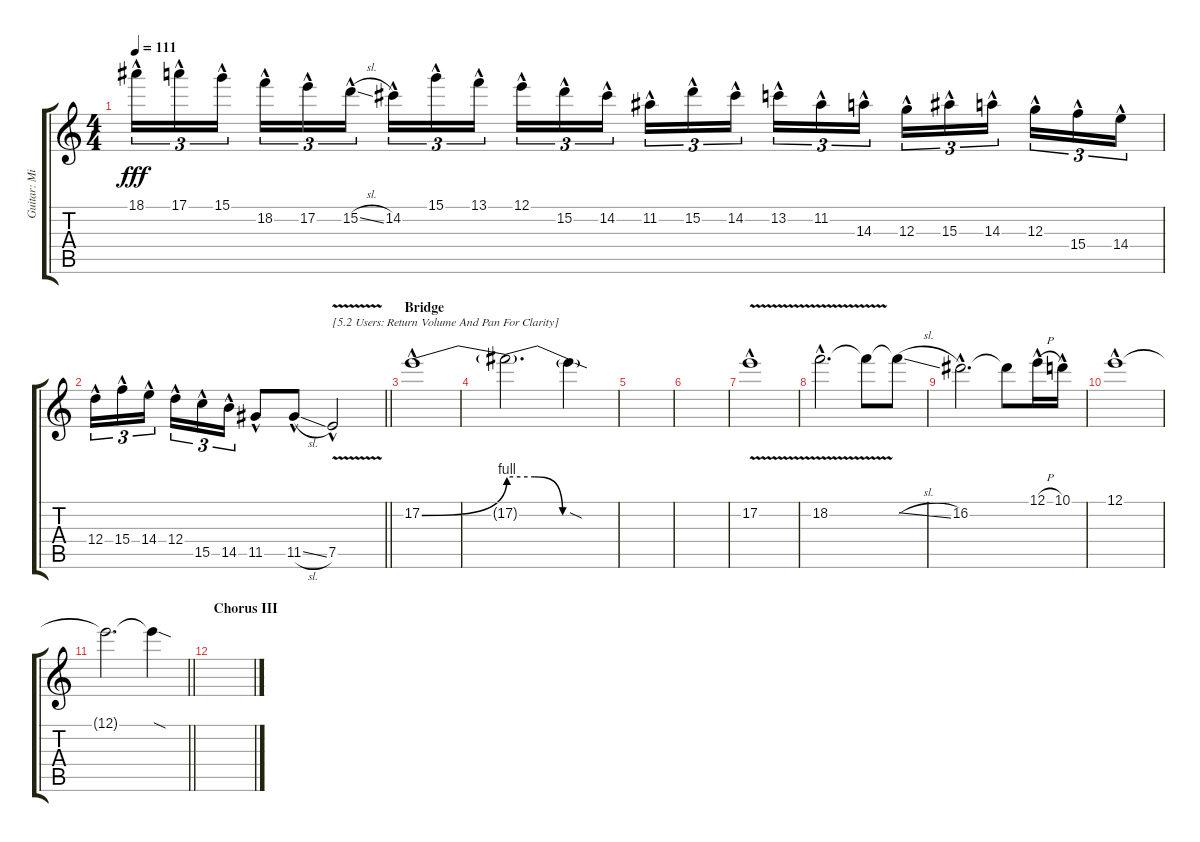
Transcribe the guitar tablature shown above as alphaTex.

\track ("Guitar: Michael" "Guitar: Mi") {instrument overdrivenguitar}
\staff {score tabs}
\tuning (E4 B3 G3 D3 A2 E2) {hide}
\ts (4 4)
\tempo 111
\clef g2
\ks c
18.1{hac}.16{tu (3 2) dy fff} 17.1{hac}.16{tu (3 2)} 15.1{hac}.16{tu (3 2) beam splitsecondary} 18.2{hac}.16{tu (3 2)} 17.2{hac}.16{tu (3 2)} 15.2{sl hac}.16{tu (3 2)} 14.2{hac}.16{tu (3 2)} 15.1{hac}.16{tu (3 2)} 13.1{hac}.16{tu (3 2) beam splitsecondary} 12.1{hac}.16{tu (3 2)} 15.2{hac}.16{tu (3 2)} 14.2{hac}.16{tu (3 2)} 11.2{hac}.16{tu (3 2)} 15.2{hac}.16{tu (3 2)} 14.2{hac}.16{tu (3 2) beam splitsecondary} 13.2{hac}.16{tu (3 2)} 11.2{hac}.16{tu (3 2)} 14.3{hac}.16{tu (3 2)} 12.3{hac}.16{tu (3 2)} 15.3{hac}.16{tu (3 2)} 14.3{hac}.16{tu (3 2) beam splitsecondary} 12.3{hac}.16{tu (3 2)} 15.4{hac}.16{tu (3 2)} 14.4{hac}.16{tu (3 2)} |
\barLineRight lightlight
12.4{hac}.16{tu (3 2)} 15.4{hac}.16{tu (3 2)} 14.4{hac}.16{tu (3 2) beam splitsecondary} 12.4{hac}.16{tu (3 2)} 15.5{hac}.16{tu (3 2)} 14.5{hac}.16{tu (3 2)} 11.5{hac}.8 11.5{sl hac}.8 7.5{v hac}.2{txt "[5.2 Users: Return Volume And Pan For Clarity]"} |
\section ("" "Bridge")
17.2{be (bend 0 0 60 4) hac}.1{volume 13 balance 8} |
17.2{be (custom 0 4 15 4 30 0 60 0) t}.2{d} 17.2{sod t}.4 |
|
|
17.2{v hac}.1 |
18.2{v hac}.2{d} 18.2{t}.8 18.2{sl t}.8 |
16.2{hac}.2{d} 16.2{t}.8 12.1{h hac}.16 10.1{hac}.16 |
12.1{hac}.1 |
\barLineRight lightlight
12.1{t}.2{d} 12.1{sod t}.4 |
\section ("" "Chorus III")
